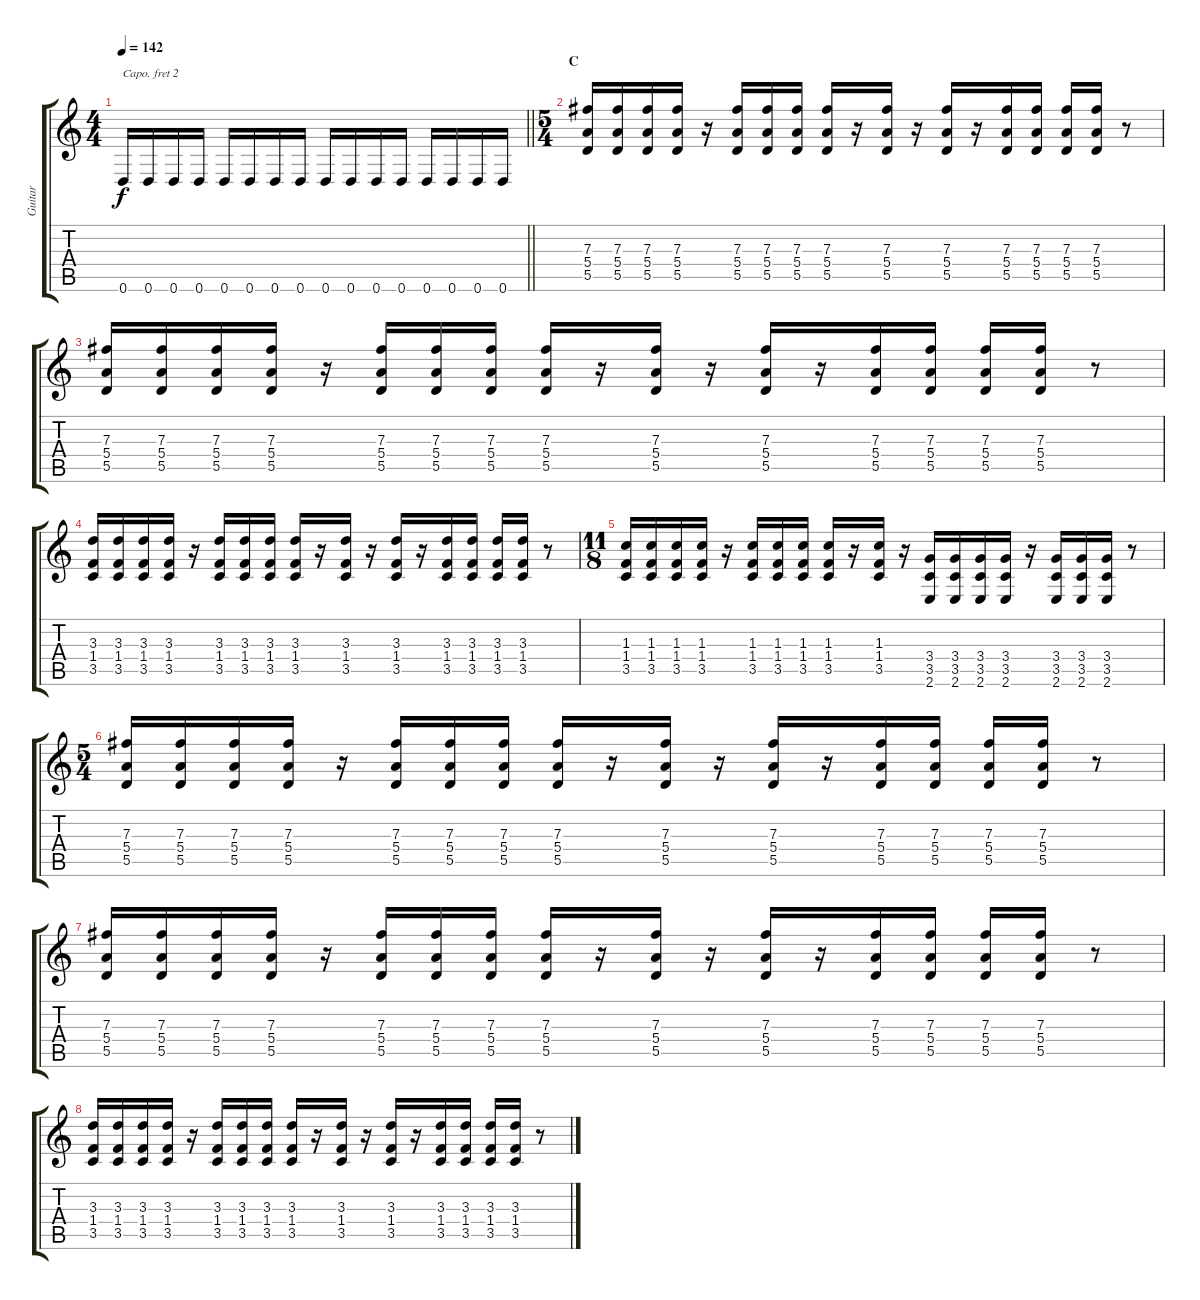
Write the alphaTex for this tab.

\track ("Guitar" "Guitar") {instrument distortionguitar}
\staff {score tabs}
\capo 2
\tuning (G4 E4 A3 D3 G2 C2) {hide}
\ts (4 4)
\tempo 142
\clef g2
\barLineRight lightlight
\ks c
0.6.16{dy f} 0.6.16 0.6.16 0.6.16 0.6.16 0.6.16 0.6.16 0.6.16 0.6.16 0.6.16 0.6.16 0.6.16 0.6.16 0.6.16 0.6.16 0.6.16 |
\ts (5 4)
\section ("" "C")
(7.3 5.4 5.5).16 (7.3 5.4 5.5).16 (7.3 5.4 5.5).16 (7.3 5.4 5.5).16 r.16 (7.3 5.4 5.5).16 (7.3 5.4 5.5).16 (7.3 5.4 5.5).16 (7.3 5.4 5.5).16 r.16 (7.3 5.4 5.5).16 r.16 (7.3 5.4 5.5).16 r.16 (7.3 5.4 5.5).16 (7.3 5.4 5.5).16 (7.3 5.4 5.5).16 (7.3 5.4 5.5).16 r.8 |
(7.3 5.4 5.5).16 (7.3 5.4 5.5).16 (7.3 5.4 5.5).16 (7.3 5.4 5.5).16 r.16 (7.3 5.4 5.5).16 (7.3 5.4 5.5).16 (7.3 5.4 5.5).16 (7.3 5.4 5.5).16 r.16 (7.3 5.4 5.5).16 r.16 (7.3 5.4 5.5).16 r.16 (7.3 5.4 5.5).16 (7.3 5.4 5.5).16 (7.3 5.4 5.5).16 (7.3 5.4 5.5).16 r.8 |
(3.3 1.4 3.5).16 (3.3 1.4 3.5).16 (3.3 1.4 3.5).16 (3.3 1.4 3.5).16 r.16 (3.3 1.4 3.5).16 (3.3 1.4 3.5).16 (3.3 1.4 3.5).16 (3.3 1.4 3.5).16 r.16 (3.3 1.4 3.5).16 r.16 (3.3 1.4 3.5).16 r.16 (3.3 1.4 3.5).16 (3.3 1.4 3.5).16 (3.3 1.4 3.5).16 (3.3 1.4 3.5).16 r.8 |
\ts (11 8)
(1.3 1.4 3.5).16 (1.3 1.4 3.5).16 (1.3 1.4 3.5).16 (1.3 1.4 3.5).16 r.16 (1.3 1.4 3.5).16 (1.3 1.4 3.5).16 (1.3 1.4 3.5).16 (1.3 1.4 3.5).16 r.16 (1.3 1.4 3.5).16 r.16 (3.4 3.5 2.6).16 (3.4 3.5 2.6).16 (3.4 3.5 2.6).16 (3.4 3.5 2.6).16 r.16 (3.4 3.5 2.6).16 (3.4 3.5 2.6).16 (3.4 3.5 2.6).16 r.8 |
\ts (5 4)
(7.3 5.4 5.5).16 (7.3 5.4 5.5).16 (7.3 5.4 5.5).16 (7.3 5.4 5.5).16 r.16 (7.3 5.4 5.5).16 (7.3 5.4 5.5).16 (7.3 5.4 5.5).16 (7.3 5.4 5.5).16 r.16 (7.3 5.4 5.5).16 r.16 (7.3 5.4 5.5).16 r.16 (7.3 5.4 5.5).16 (7.3 5.4 5.5).16 (7.3 5.4 5.5).16 (7.3 5.4 5.5).16 r.8 |
(7.3 5.4 5.5).16 (7.3 5.4 5.5).16 (7.3 5.4 5.5).16 (7.3 5.4 5.5).16 r.16 (7.3 5.4 5.5).16 (7.3 5.4 5.5).16 (7.3 5.4 5.5).16 (7.3 5.4 5.5).16 r.16 (7.3 5.4 5.5).16 r.16 (7.3 5.4 5.5).16 r.16 (7.3 5.4 5.5).16 (7.3 5.4 5.5).16 (7.3 5.4 5.5).16 (7.3 5.4 5.5).16 r.8 |
(3.3 1.4 3.5).16 (3.3 1.4 3.5).16 (3.3 1.4 3.5).16 (3.3 1.4 3.5).16 r.16 (3.3 1.4 3.5).16 (3.3 1.4 3.5).16 (3.3 1.4 3.5).16 (3.3 1.4 3.5).16 r.16 (3.3 1.4 3.5).16 r.16 (3.3 1.4 3.5).16 r.16 (3.3 1.4 3.5).16 (3.3 1.4 3.5).16 (3.3 1.4 3.5).16 (3.3 1.4 3.5).16 r.8
